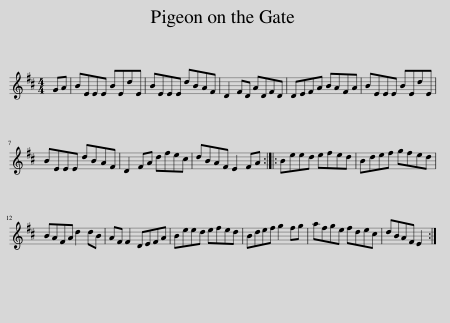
X:1
L:1/8
M:4/4
I:linebreak $
K:D
V:1 treble
V:1
 GA | BEEE BEdE | BEEE dBAF | D2 FD ADFD | DEFA BAFA | %5
 BEEE BEdE |$ BEEE dBAF | D2 FA dfec | dBAF E2 FA :: Beed efed | %10
 Bdef gfed |$ BAFA d2 dB | AF F2 DEFA | Beed efed | Bdef g2 fg | %15
 afge fdec | dBAF E2 :| %17
